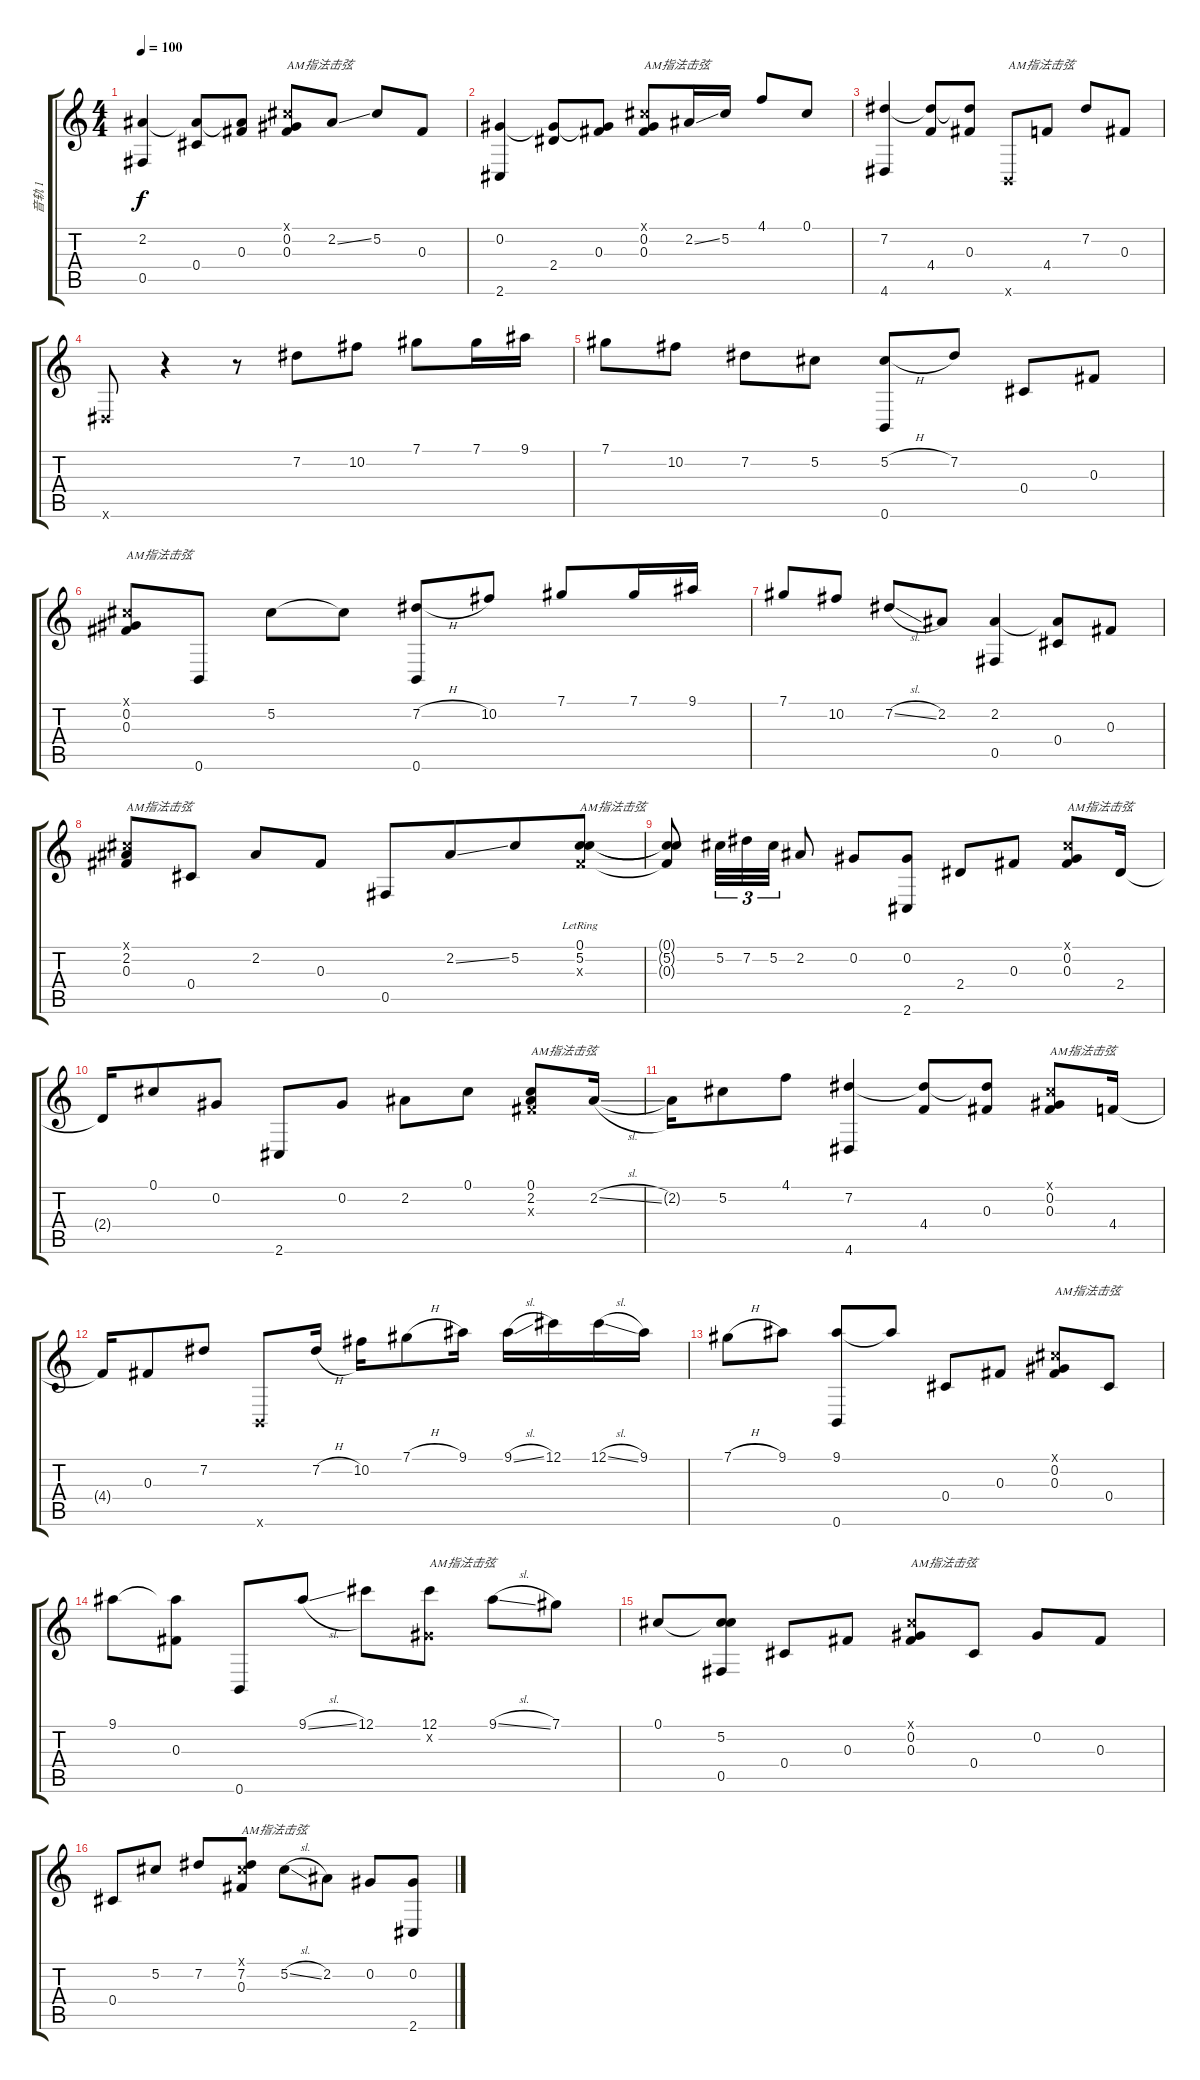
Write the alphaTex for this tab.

\track ("音轨 1" "音轨 1") {instrument acousticguitarsteel}
\staff {score tabs}
\tuning (Db4 Ab3 Gb3 Db3 Gb2 B1) {hide}
\ts (4 4)
\tempo 100
\clef g2
\ks c
(2.2 0.5).4{dy f} (2.2{t} 0.4).8 (2.2{t} 0.3).8 (0.1{x} 0.2 0.3).8{txt "AM指法击弦"} 2.2{ss}.8 5.2.8 0.3.8 |
(0.2 2.6).4 (0.2{t} 2.4).8 (0.2{t} 0.3).8 (0.1{x} 0.2 0.3).8{txt "AM指法击弦"} 2.2{ss}.16 5.2.16{beam Up} 4.1.8{beam Up} 0.1.8 |
(7.2 4.6).4 (7.2{t} 4.4).8{beam Up} (7.2{t} 0.3).8{beam Up} 0.6{x}.8{txt "AM指法击弦" beam Up} 4.4.8{beam Up} 7.2.8 0.3.8 |
4.6{x}.8 r.4 r.8 7.2.8 10.2.8 7.1.8 7.1.16 9.1.16 |
7.1.8 10.2.8 7.2.8 5.2.8 (5.2{h} 0.6).8 7.2.8 0.4.8 0.3.8 |
(0.1{x} 0.2 0.3).8{txt "AM指法击弦"} 0.6.8 5.2.8 5.2{t}.8 (7.2{h} 0.6).8 10.2.8 7.1.8 7.1.16{beam Up} 9.1.16{beam Up} |
7.1.8{beam Up beam merge} 10.2.8{beam Up beam split} 7.2{sl}.8{beam Up} 2.2.8{beam Up} (2.2 0.5).4 (2.2{t} 0.4).8 0.3.8 |
(0.1{x} 2.2 0.3).8{txt "AM指法击弦"} 0.4.8 2.2.8 0.3.8 0.5.8 2.2{ss}.8{beam merge} 5.2.8 (0.1{lr} 5.2 0.3{x}).8{txt "AM指法击弦"} |
(0.1{t} 5.2{t} 0.3{t}).8{beam split} 5.2.32{tu (3 2)} 7.2.32{tu (3 2)} 5.2.32{tu (3 2) beam split} 2.2.8 0.2.8 (0.2 2.6).8 2.4.8 0.3.8 (0.1{x} 0.2 0.3).8{txt "AM指法击弦"} 2.4.16 |
2.4{t}.16{beam merge} 0.1.8 0.2.8 2.6.8 0.2.8 2.2.8 0.1.8 (0.1 2.2 0.3{x}).8{txt "AM指法击弦"} 2.2{sl}.16 |
2.2{t}.16 5.2.8 4.1.8 (7.2 4.6).4 (7.2{t} 4.4).8{beam Up} (7.2{t} 0.3).8{beam Up} (0.1{x} 0.2 0.3).8{txt "AM指法击弦" beam Up} 4.4.16 |
4.4{t}.16 0.3.8 7.2.8 0.6{x}.8 7.2{h}.16 10.2.16 7.1{h}.8 9.1.16 9.1{sl}.16 12.1.16 12.1{sl}.16 9.1.16 |
7.1{h}.8 9.1.8 (9.1 0.6).8 9.1{t}.8 0.4.8 0.3.8 (0.1{x} 0.2 0.3).8{txt "AM指法击弦"} 0.4.8 |
9.1.8 (9.1{t} 0.3).8 0.6.8 9.1{sl}.8 12.1.8 (12.1 0.2{x}).8{txt "AM指法击弦"} 9.1{sl}.8 7.1.8 |
0.1.8 (0.1{t} 5.2 0.5).8 0.4.8 0.3.8 (0.1{x} 0.2 0.3).8{txt "AM指法击弦"} 0.4.8 0.2.8 0.3.8 |
0.4.8 5.2.8 7.2.8 (0.1{x} 7.2 0.3).8{txt "AM指法击弦"} 5.2{sl}.8 2.2.8 0.2.8 (0.2 2.6).8
